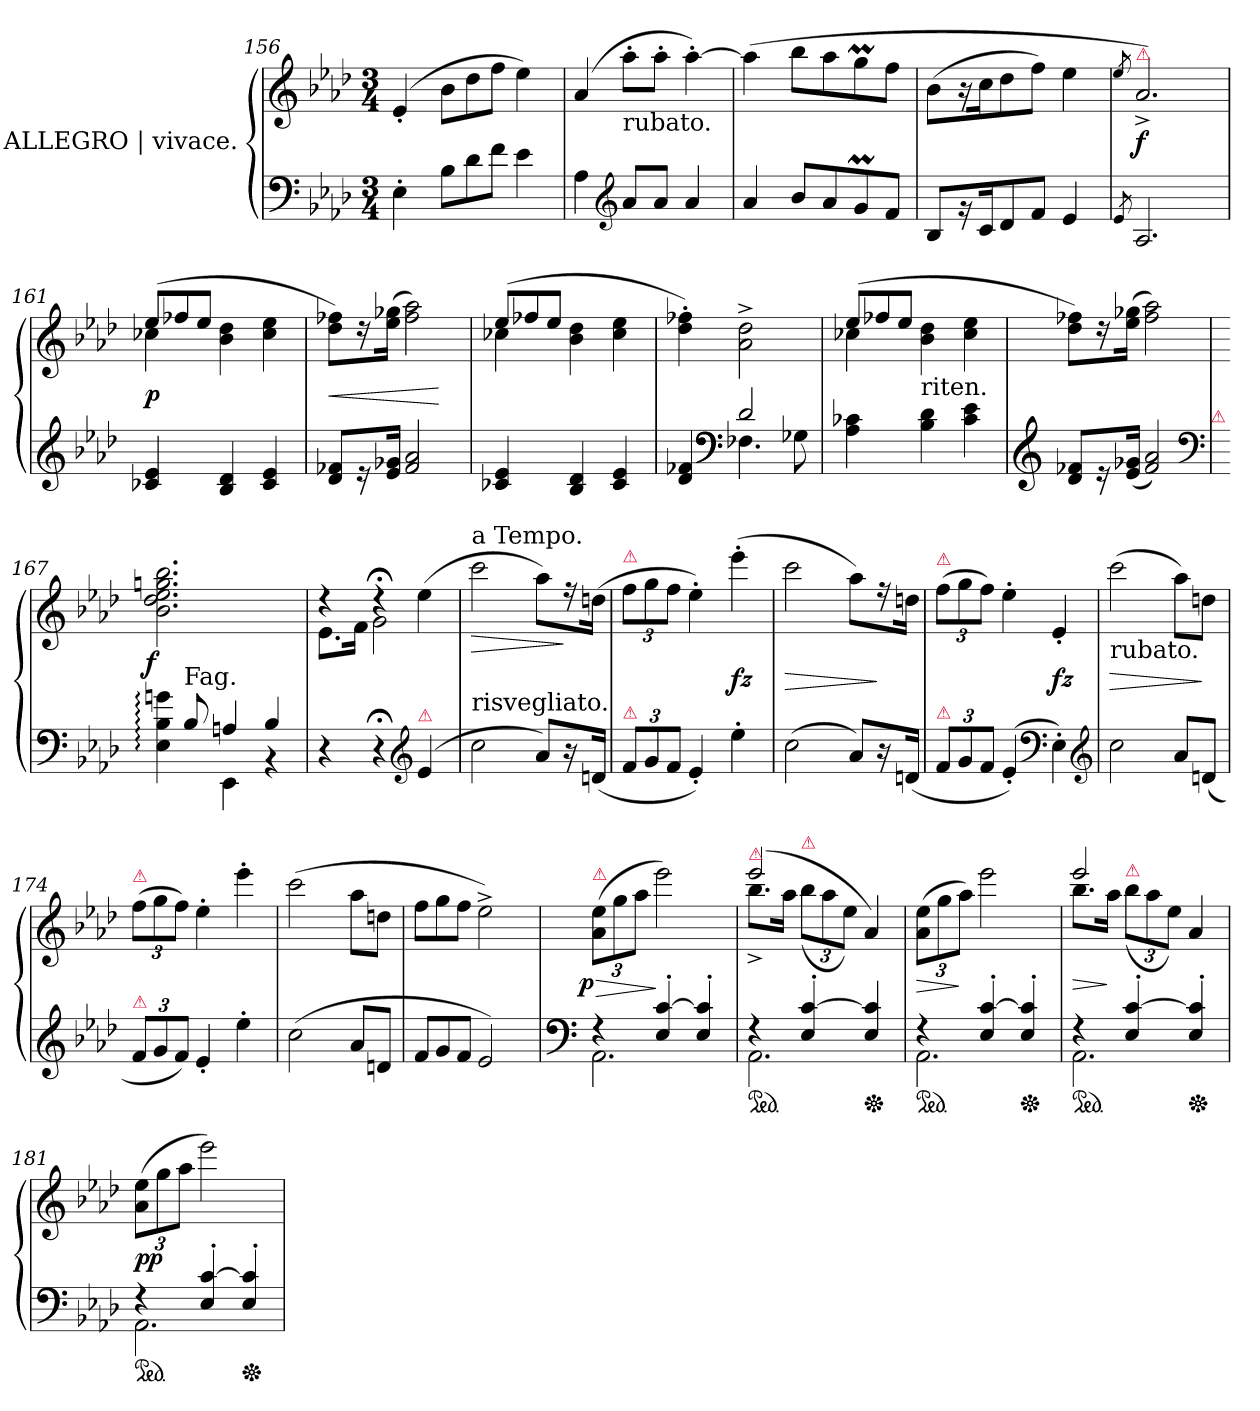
**kern	**kern	**dynam
*part1	*part1	*part1
*staff2	*staff1	*staff1/2
*I"ALLEGRO | vivace.	*	*
*clefF4	*clefG2	*
*k[b-e-a-d-]	*k[b-e-a-d-]	*
*f:	*f:	*
*M3/4	*M3/4	*
=156	=156	=156
4E-'>	(>4e-'<	.
*Xtuplet	*Xtuplet	*
12B-L	12b-L	.
12d-	12dd-	.
12fJ	12ffJ	.
4e-	4ee-)	.
=157	=157	=157
4A-	(>4a-	.
*clefG2	*	*
!	!LO:TX:b:t=rubato.	!
8a-L	8aa-'>L	.
8a-J	8aa-'>J	.
4a-	[4aa-'>)	.
=158	=158	=158
4a-	(>4aa-]	.
8b-L	8bb-L	.
8a-	8aa-	.
8gm	8ggm	.
8fJ	8ffJ	.
=159	=159	=159
8B-L	(>8b-L	.
16rg	16r	.
16cK	16ccK	.
8d-	8dd-	.
8fJ	8ffJ)	.
4e-	4ee-	.
=160	=160	=160
8qe-/	8qee-/	.
!	!LO:TX:a:color=crimson:t=⚠	!
2.A-	2.a-^<)	f
=161	=161	=161
*	*^	*
4c-X 4e-	(>12ee-L	4cc-X	p
.	12ff-X	.	.
.	12ee-J	.	.
4B- 4d-	4ryy	4b- 4dd-	.
4c- 4e-	4ryy	4cc- 4ee-	.
*	*v	*v	*
=162	=162	=162
8d- 8f-XL	8dd- 8ff-XL)	<
16r	16r	.
16e- 16g-XJk	(>16ee- 16gg-XJk	.
2f- 2a-	2ff- 2aa-)	.
.	.	[
=163	=163	=163
*	*^	*
4c-X 4e-	(>12ee-L	4cc-X	.
.	12ff-X	.	.
.	12ee-J	.	.
4B- 4d-	4ryy	4b- 4dd-	.
4c- 4e-	4ryy	4cc- 4ee-	.
*	*v	*v	*
=164	=164	=164
*^	*	*
4ryy	4d-/ 4f-X/	4dd-'> 4ff-X'>)	.
*clefF4	*	*	*
2d-	4.F-X	2a-^> 2dd-^>	.
.	8G-X	.	.
*v	*v	*	*
=165	=165	=165
*	*^	*
4A- 4c-X	(>12ee-L	4cc-X	.
.	12ff-X	.	.
.	12ee-J	.	.
!	!LO:TX:b:t=riten.	!	!
4B- 4d-	4ryy	4b- 4dd-	.
4c- 4e-	4ryy	4cc- 4ee-	.
*	*v	*v	*
=166	=166	=166
*clefG2	*	*
8d- 8f-XL	8dd- 8ff-XL)	.
16r	16r	.
(<16e- 16g-XJk	(>16ee- 16gg-XJk	.
2f- 2a-)	2ff- 2aa-)	.
*clefF4	*	*
!LO:TX:a:color=crimson:t=⚠	!	!
=167	=167	=167
*^	*	*
!	!	!	!LO:DY:rj
8ryy	4E-: 4B-: 4gn:	2.b- 2.dd- 2.ee- 2.ggn 2.bb-	f
!LO:TX:a:t=Fag.	!	!	!
8B-!	.	.	.
4An!	4EE-	.	.
4B-!	4rBB	.	.
*v	*v	*	*
=168	=168	=168
*	*^	*
4r	4rdd	8.e-!\L	.
.	.	16f!Jk	.
4r;<	4r;<dd	2g!	.
*clefG2	*	*	*
!LO:TX:a:color=crimson:t=⚠	!	!	!
(>4e-	(>4ee-\	.	.
*	*v	*v	*
=169	=169	=169
!	!LO:TX:a:t=a Tempo.	!
!LO:TX:a:t=risvegliato.	!	!
2cc	2ccc	>
8a-L)	8aa-L)	.
16r	16r	]
(<16dnJk	(>16ddnJk	.
=170	=170	=170
*tuplet	*tuplet	*
!	!LO:TX:a:color=crimson:t=⚠	!
!LO:TX:a:color=crimson:t=⚠	!	!
12fL	12ffL	.
12g	12gg	.
12fJ	12ffJ	.
4e-'<)	4ee-'>)	.
4ee-'>	(>4eee-'>	fz
=171	=171	=171
(>2cc	2ccc	>
8a-L)	8aa-L)	.
16r	16r	]
(<16dnJk	16ddnJk	.
=172	=172	=172
!	!LO:TX:a:color=crimson:t=⚠	!
!LO:TX:a:color=crimson:t=⚠	!	!
12fL	(12ffL	.
12g	12gg	.
12fJ	12ffJ)	.
(>4e-'<)	4ee-'>	.
*clefF4	*	*
4E-'>)	4e-'<	fz
*clefG2	*	*
=173	=173	=173
!	!LO:TX:b:t=rubato.	!
2cc	(>2ccc	>
8a-L	8aa-L)	.
(<8dnJ	8ddnJ	]
=174	=174	=174
!	!LO:TX:a:color=crimson:t=⚠	!
!LO:TX:a:color=crimson:t=⚠	!	!
12fL	(>12ffL	.
12g	12gg	.
12fJ)	12ffJ)	.
4e-'<	4ee-'>	.
4ee-'>	4eee-'>	.
=175	=175	=175
(2cc	(>2ccc	.
8a-L	8aa-L	.
8dnJ	8ddnJ	.
=176	=176	=176
*Xtuplet	*Xtuplet	*
12fL	12ffL	.
12g	12gg	.
12fJ	12ffJ	.
2e-)	2ee-^<)	.
=177	=177	=177
*clefF4	*	*
*^	*	*
*	*	*tuplet	*
!	!	!LO:TX:a:color=crimson:t=⚠	!
!	!	!	!LO:DY:n=1:rj
4rF	2.AA-	(>12a- 12ee-L	> p
.	.	12gg	.
.	.	12aa-J	.
4E-'> [4c'>	.	2eee-)	]
4E-'> 4c]'>	.	.	.
=178	=178	=178	=178
*	*	*^	*
!	!	!LO:TX:a:color=crimson:t=⚠	!	!
*ped	*	*	*	*
4rF	2.AA-	(>2eee-	8.bb-^<L	.
.	.	.	16aa-Jk	.
!	!	!	!LO:TX:a:color=crimson:t=⚠	!
4E-'> [4c'>	.	.	(>12bb-L	.
.	.	.	12aa-	.
.	.	.	12ee-J)	.
*Xped	*	*	*	*
4E- 4c]	.	4ryy	4a-)	.
=179	=179	=179	=179	=179
!	!	!LO:TX:a:color=crimson:t=⚠	!	!
*	*	*v	*v	*
*ped	*	*	*
4rF	2.AA-	(>12a- 12ee-L	>
.	.	12gg	.
.	.	12aa-J)	]
4E-'> [4c'>	.	2eee-	.
*Xped	*	*	*
4E-'> 4c]'>	.	.	.
=180	=180	=180	=180
*	*	*^	*
*ped	*	*	*	*
4rF	2.AA-	2eee-	8.bb-L	>
.	.	.	16aa-Jk	]
!	!	!	!LO:TX:a:color=crimson:t=⚠	!
4E-'> [4c'>	.	.	(>12bb-L	.
.	.	.	12aa-	.
.	.	.	12ee-J)	.
*Xped	*	*	*	*
4E-'> 4c]'>	.	4ryy	4a-	.
=181	=181	=181	=181	=181
!	!	!LO:TX:a:color=crimson:t=⚠	!	!
*	*	*v	*v	*
*ped	*	*	*
4rF	2.AA-	(>12a- 12ee-L	pp
.	.	12gg	.
.	.	12aa-J	.
4E-'> [4c'>	.	2eee-)	.
*Xped	*	*	*
4E-' 4c]'	.	.	.
*v	*v	*	*
=	=	=
*-	*-	*-
